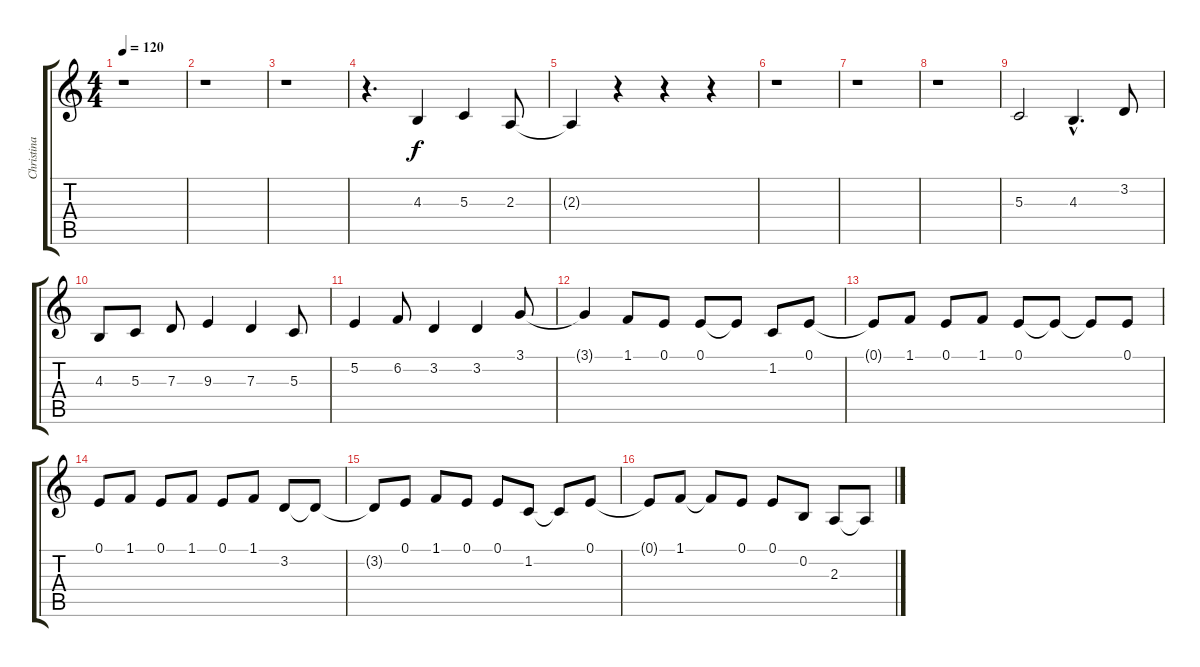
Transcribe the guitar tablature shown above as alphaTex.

\track ("Christina" "Christina") {instrument trumpet}
\staff {score tabs}
\tuning (E4 B3 G3 D3 A2 E2) {hide}
\ts (4 4)
\tempo 120
\clef g2
\ks c
r.1{dy f} |
r.1 |
r.1 |
r.4{d} 4.3.4 5.3.4 2.3.8 |
2.3{t}.4 r.4 r.4 r.4 |
r.1 |
r.1 |
r.1 |
5.3.2 4.3{hac}.4{d} 3.2.8 |
4.3.8 5.3.8 7.3.8 9.3.4 7.3.4 5.3.8 |
5.2.4 6.2.8 3.2.4 3.2.4 3.1.8 |
3.1{t}.4 1.1.8 0.1.8 0.1.8 0.1{t}.8 1.2.8 0.1.8 |
0.1{t}.8 1.1.8 0.1.8 1.1.8 0.1.8 0.1{t}.8 0.1{t}.8 0.1.8 |
0.1.8 1.1.8 0.1.8 1.1.8 0.1.8 1.1.8 3.2.8 3.2{t}.8 |
3.2{t}.8 0.1.8 1.1.8 0.1.8 0.1.8 1.2.8 1.2{t}.8 0.1.8 |
0.1{t}.8 1.1.8 1.1{t}.8 0.1.8 0.1.8 0.2.8 2.3.8 2.3{t}.8
